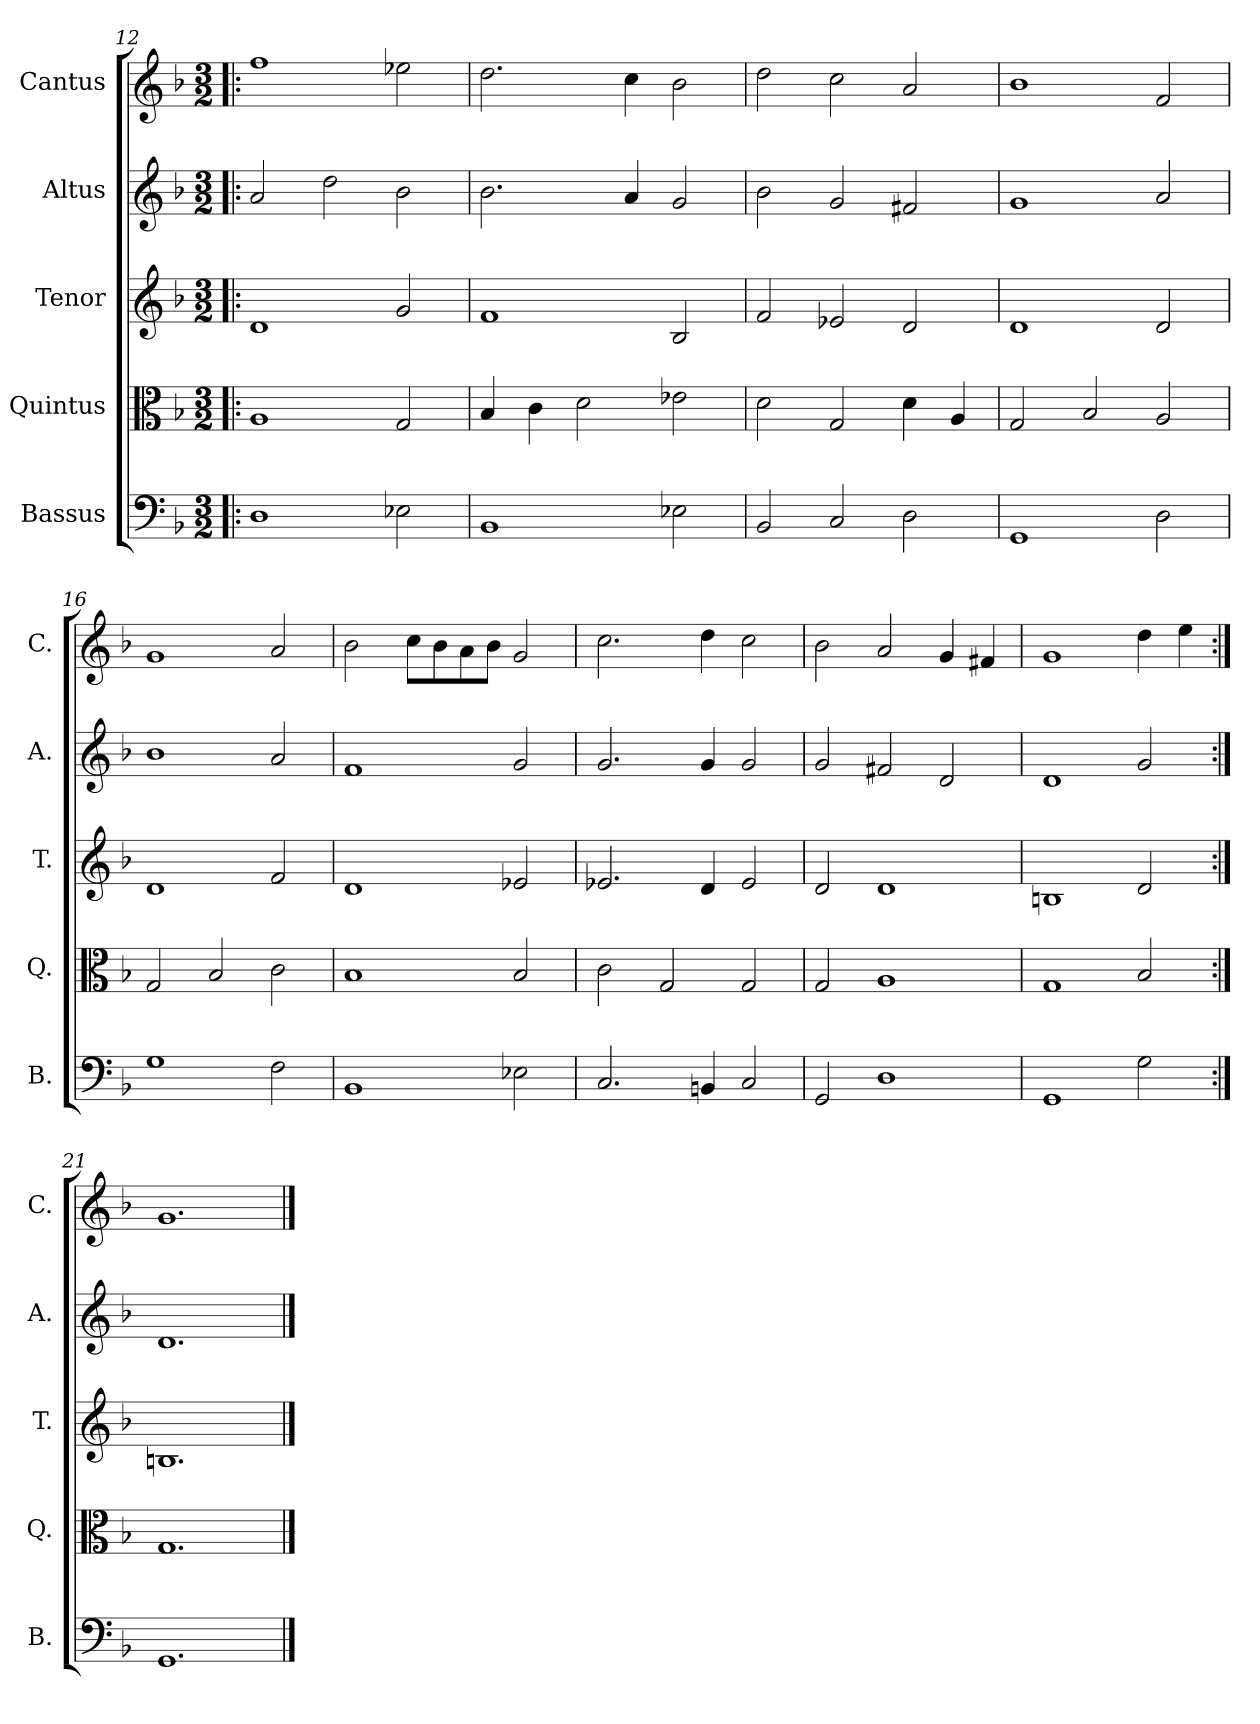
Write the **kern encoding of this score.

**kern	**kern	**kern	**kern	**kern
*part5	*part4	*part3	*part2	*part1
*staff5	*staff4	*staff3	*staff2	*staff1
*I"Bassus	*I"Quintus	*I"Tenor	*I"Altus	*I"Cantus
*I'B.	*I'Q.	*I'T.	*I'A.	*I'C.
*clefF4	*clefC3	*clefG2	*clefG2	*clefG2
*k[b-]	*k[b-]	*k[b-]	*k[b-]	*k[b-]
*F:	*F:	*F:	*F:	*F:
*M3/2	*M3/2	*M3/2	*M3/2	*M3/2
=12!|:	=12!|:	=12!|:	=12!|:	=12!|:
1D	1A	1d	2a/	1ff
.	.	.	2dd\	.
2E-X\	2G/	2g/	2b-\	2ee-X\
=13	=13	=13	=13	=13
1BB-	4B-/	1f	2.b-\	2.dd\
.	4c\	.	.	.
.	2d\	.	.	.
.	.	.	4a/	4cc\
2E-X\	2e-X\	2B-/	2g/	2b-\
=14	=14	=14	=14	=14
2BB-/	2d\	2f/	2b-\	2dd\
2C/	2G/	2e-X/	2g/	2cc\
2D\	4d\	2d/	2f#X/	2a/
.	4A/	.	.	.
=15	=15	=15	=15	=15
1GG	2G/	1d	1g	1b-
.	2B-/	.	.	.
2D\	2A/	2d/	2a/	2f/
!!LO:PB:g=z
=16	=16	=16	=16	=16
1G	2G/	1d	1b-	1g
.	2B-/	.	.	.
2F\	2c\	2f/	2a/	2a/
=17	=17	=17	=17	=17
1BB-	1B-	1d	1f	2b-\
.	.	.	.	8cc\L
.	.	.	.	8b-\
.	.	.	.	8a\
.	.	.	.	8b-\J
2E-X\	2B-/	2e-X/	2g/	2g/
=18	=18	=18	=18	=18
2.C/	2c\	2.e-X/	2.g/	2.cc\
.	2G/	.	.	.
4BBn/	.	4d/	4g/	4dd\
2C/	2G/	2e-/	2g/	2cc\
!!LO:LB:g=z
=19	=19	=19	=19	=19
2GG/	2G/	2d/	2g/	2b-\
1D	1A	1d	2f#X/	2a/
.	.	.	2d/	4g/
.	.	.	.	4f#X/
=20	=20	=20	=20	=20
1GG	1G	1Bn	1d	1g
2G\	2B-/	2d/	2g/	4dd\
.	.	.	.	4ee\
=21:|!	=21:|!	=21:|!	=21:|!	=21:|!
1.GG	1.G	1.Bn	1.d	1.g
==	==	==	==	==
*-	*-	*-	*-	*-
